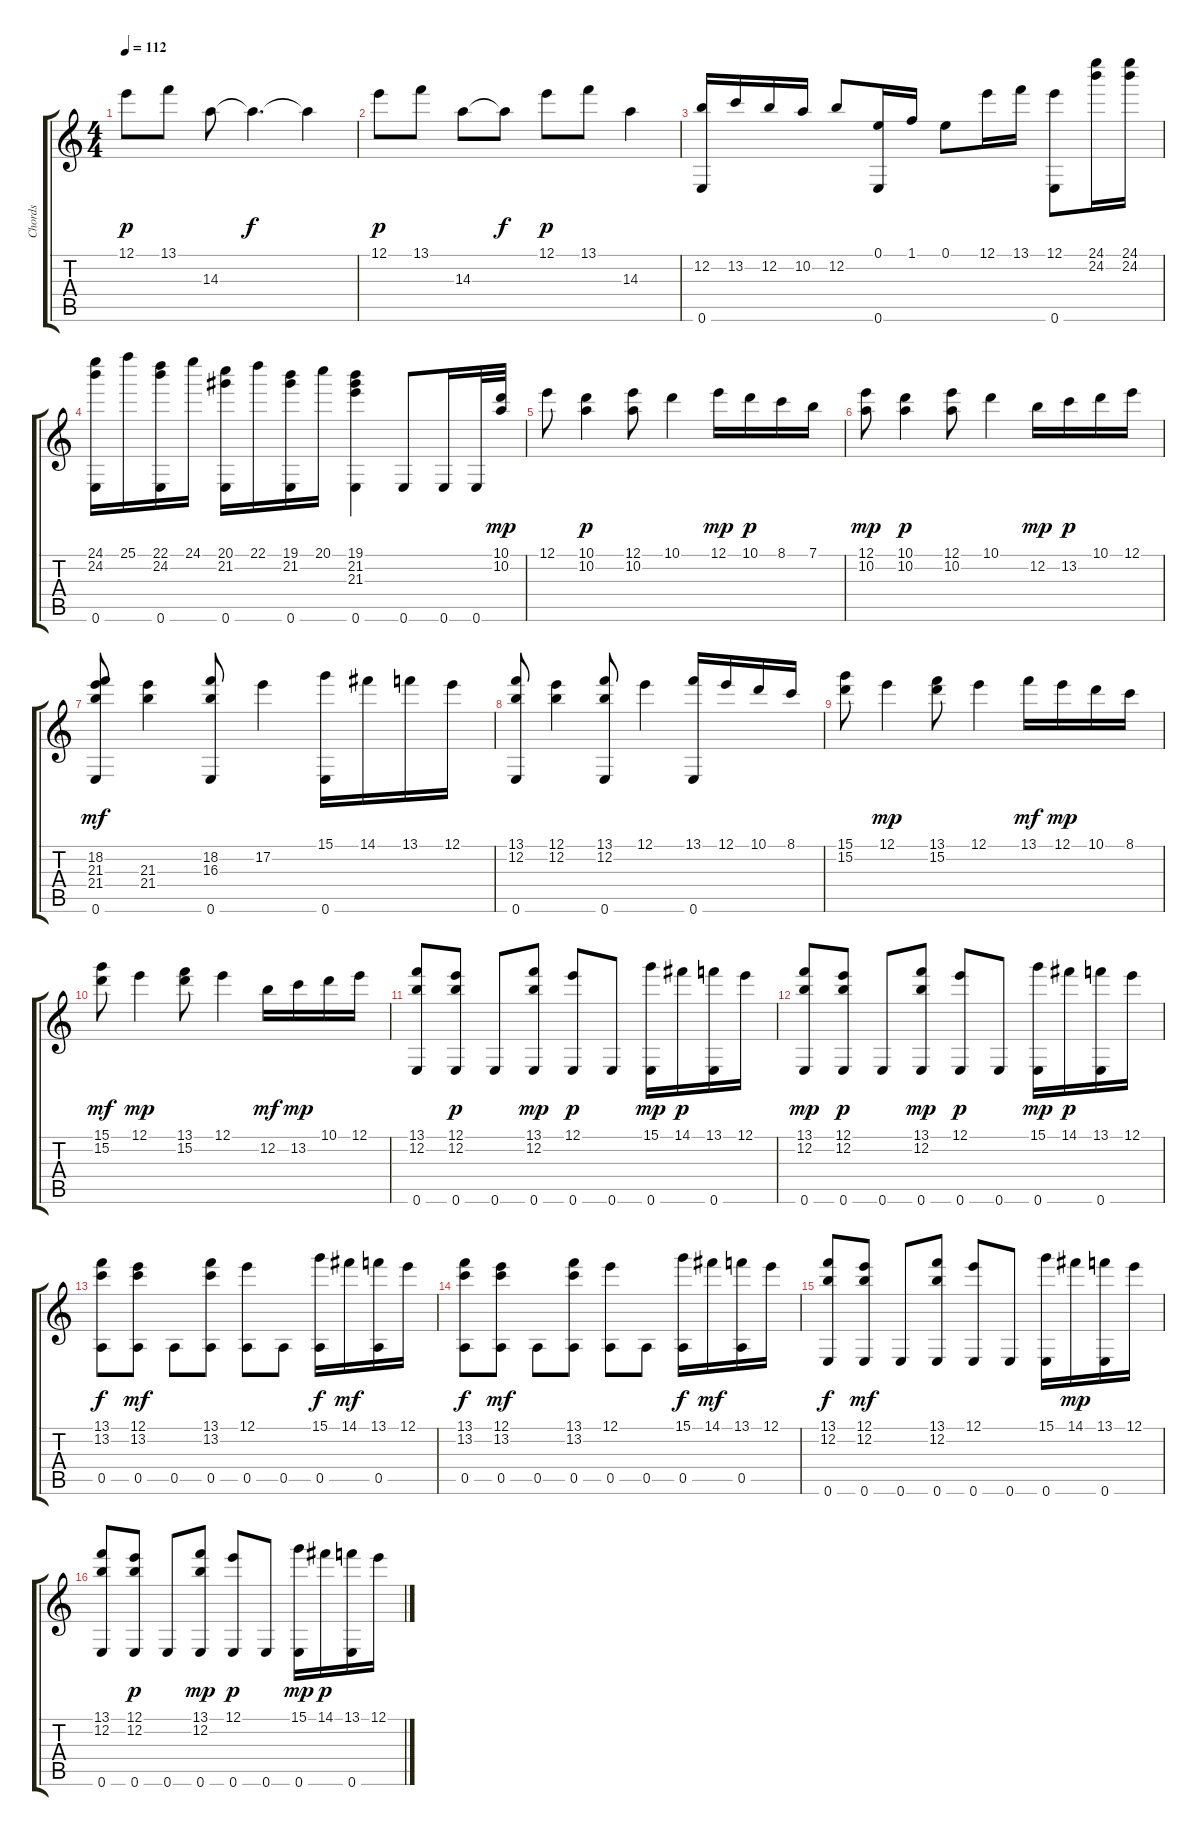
\track ("Chords" "Chords") {instrument acousticguitarsteel}
\staff {score tabs}
\tuning (E4 B3 G3 D3 A2 E2) {hide}
\ts (4 4)
\tempo 112
\clef g2
\ks c
12.1.8{dy p} 13.1.8 14.3.8 14.3{t}.4{d dy f} 14.3{t}.4 |
12.1.8{dy p} 13.1.8 14.3.8 14.3{t}.8{dy f} 12.1.8{dy p} 13.1.8 14.3.4 |
(12.2 0.6).16 13.2.16 12.2.16 10.2.16 12.2.8 (0.1 0.6).16 1.1.16 0.1.8 12.1.16 13.1.16 (12.1 0.6).8 (24.1 24.2).16 (24.1 24.2).16 |
(24.1 24.2 0.6).16 25.1.16 (22.1 24.2 0.6).16 24.1.16 (20.1 21.2 0.6).16 22.1.16 (19.1 21.2 0.6).16 20.1.16 (19.1 21.2 21.3 0.6).4 0.6.8 0.6.16 0.6.32 (10.1 10.2).32{dy mp} |
12.1.8 (10.1 10.2).4{dy p} (12.1 10.2).8 10.1.4 12.1.16{dy mp} 10.1.16{dy p} 8.1.16 7.1.16 |
(12.1 10.2).8{dy mp} (10.1 10.2).4{dy p} (12.1 10.2).8 10.1.4 12.2.16{dy mp} 13.2.16{dy p} 10.1.16 12.1.16 |
(18.2 21.3 21.4 0.6).8{dy mf} (21.3 21.4).4 (18.2 16.3 0.6).8 17.2.4 (15.1 0.6).16 14.1.16 13.1.16 12.1.16 |
(13.1 12.2 0.6).8 (12.1 12.2).4 (13.1 12.2 0.6).8 12.1.4 (13.1 0.6).16 12.1.16 10.1.16 8.1.16 |
(15.1 15.2).8 12.1.4{dy mp} (13.1 15.2).8 12.1.4 13.1.16{dy mf} 12.1.16{dy mp} 10.1.16 8.1.16 |
(15.1 15.2).8{dy mf} 12.1.4{dy mp} (13.1 15.2).8 12.1.4 12.2.16{dy mf} 13.2.16{dy mp} 10.1.16 12.1.16 |
(13.1 12.2 0.6).8 (12.1 12.2 0.6).8{dy p} 0.6.8 (13.1 12.2 0.6).8{dy mp} (12.1 0.6).8{dy p} 0.6.8 (15.1 0.6).16{dy mp} 14.1.16{dy p} (13.1 0.6).16 12.1.16 |
(13.1 12.2 0.6).8{dy mp} (12.1 12.2 0.6).8{dy p} 0.6.8 (13.1 12.2 0.6).8{dy mp} (12.1 0.6).8{dy p} 0.6.8 (15.1 0.6).16{dy mp} 14.1.16{dy p} (13.1 0.6).16 12.1.16 |
(13.1 13.2 0.5).8{dy f} (12.1 13.2 0.5).8{dy mf} 0.5.8 (13.1 13.2 0.5).8 (12.1 0.5).8 0.5.8 (15.1 0.5).16{dy f} 14.1.16{dy mf} (13.1 0.5).16 12.1.16 |
(13.1 13.2 0.5).8{dy f} (12.1 13.2 0.5).8{dy mf} 0.5.8 (13.1 13.2 0.5).8 (12.1 0.5).8 0.5.8 (15.1 0.5).16{dy f} 14.1.16{dy mf} (13.1 0.5).16 12.1.16 |
(13.1 12.2 0.6).8{dy f} (12.1 12.2 0.6).8{dy mf} 0.6.8 (13.1 12.2 0.6).8 (12.1 0.6).8 0.6.8 (15.1 0.6).16 14.1.16{dy mp} (13.1 0.6).16 12.1.16 |
(13.1 12.2 0.6).8 (12.1 12.2 0.6).8{dy p} 0.6.8 (13.1 12.2 0.6).8{dy mp} (12.1 0.6).8{dy p} 0.6.8 (15.1 0.6).16{dy mp} 14.1.16{dy p} (13.1 0.6).16 12.1.16
